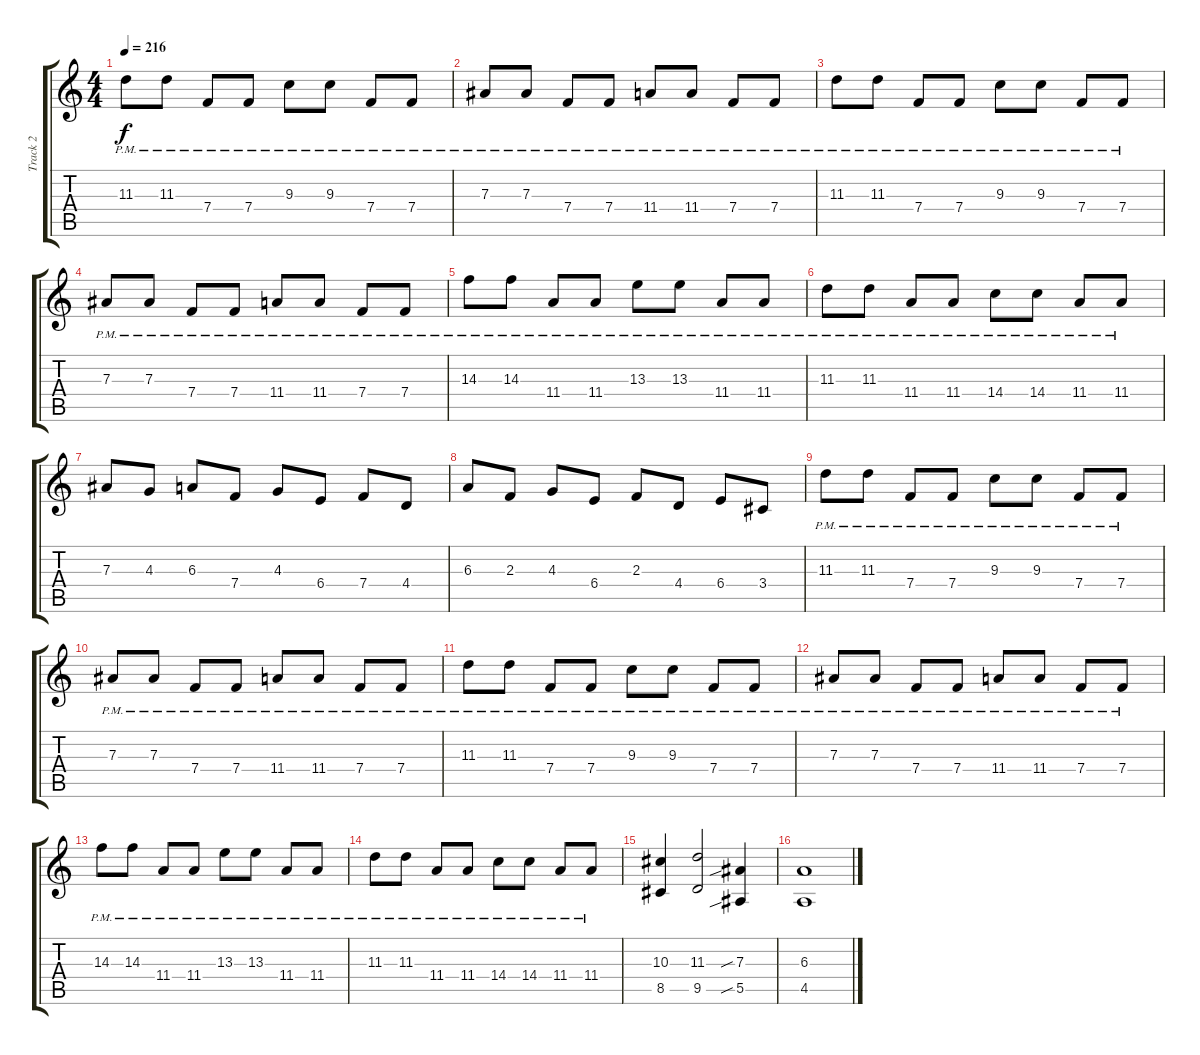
\track ("Track 2" "Track 2") {instrument overdrivenguitar}
\staff {score tabs}
\tuning (C4 G3 Eb3 Bb2 F2 C2) {hide}
\ts (4 4)
\tempo 216
\clef g2
\ks c
11.3{pm}.8{dy f} 11.3{pm}.8 7.4{pm}.8 7.4{pm}.8 9.3{pm}.8 9.3{pm}.8 7.4{pm}.8 7.4{pm}.8 |
7.3{pm}.8 7.3{pm}.8 7.4{pm}.8 7.4{pm}.8 11.4{pm}.8 11.4{pm}.8 7.4{pm}.8 7.4{pm}.8 |
11.3{pm}.8 11.3{pm}.8 7.4{pm}.8 7.4{pm}.8 9.3{pm}.8 9.3{pm}.8 7.4{pm}.8 7.4{pm}.8 |
7.3{pm}.8 7.3{pm}.8 7.4{pm}.8 7.4{pm}.8 11.4{pm}.8 11.4{pm}.8 7.4{pm}.8 7.4{pm}.8 |
14.3{pm}.8 14.3{pm}.8 11.4{pm}.8 11.4{pm}.8 13.3{pm}.8 13.3{pm}.8 11.4{pm}.8 11.4{pm}.8 |
11.3{pm}.8 11.3{pm}.8 11.4{pm}.8 11.4{pm}.8 14.4{pm}.8 14.4{pm}.8 11.4{pm}.8 11.4{pm}.8 |
7.3.8 4.3.8 6.3.8 7.4.8 4.3.8 6.4.8 7.4.8 4.4.8 |
6.3.8 2.3.8 4.3.8 6.4.8 2.3.8 4.4.8 6.4.8 3.4.8 |
11.3{pm}.8 11.3{pm}.8 7.4{pm}.8 7.4{pm}.8 9.3{pm}.8 9.3{pm}.8 7.4{pm}.8 7.4{pm}.8 |
7.3{pm}.8 7.3{pm}.8 7.4{pm}.8 7.4{pm}.8 11.4{pm}.8 11.4{pm}.8 7.4{pm}.8 7.4{pm}.8 |
11.3{pm}.8 11.3{pm}.8 7.4{pm}.8 7.4{pm}.8 9.3{pm}.8 9.3{pm}.8 7.4{pm}.8 7.4{pm}.8 |
7.3{pm}.8 7.3{pm}.8 7.4{pm}.8 7.4{pm}.8 11.4{pm}.8 11.4{pm}.8 7.4{pm}.8 7.4{pm}.8 |
14.3{pm}.8 14.3{pm}.8 11.4{pm}.8 11.4{pm}.8 13.3{pm}.8 13.3{pm}.8 11.4{pm}.8 11.4{pm}.8 |
11.3{pm}.8 11.3{pm}.8 11.4{pm}.8 11.4{pm}.8 14.4{pm}.8 14.4{pm}.8 11.4{pm}.8 11.4{pm}.8 |
(10.3 8.5).4 (11.3 9.5).2 (7.3{sib} 5.5{sib}).4 |
(6.3 4.5).1
